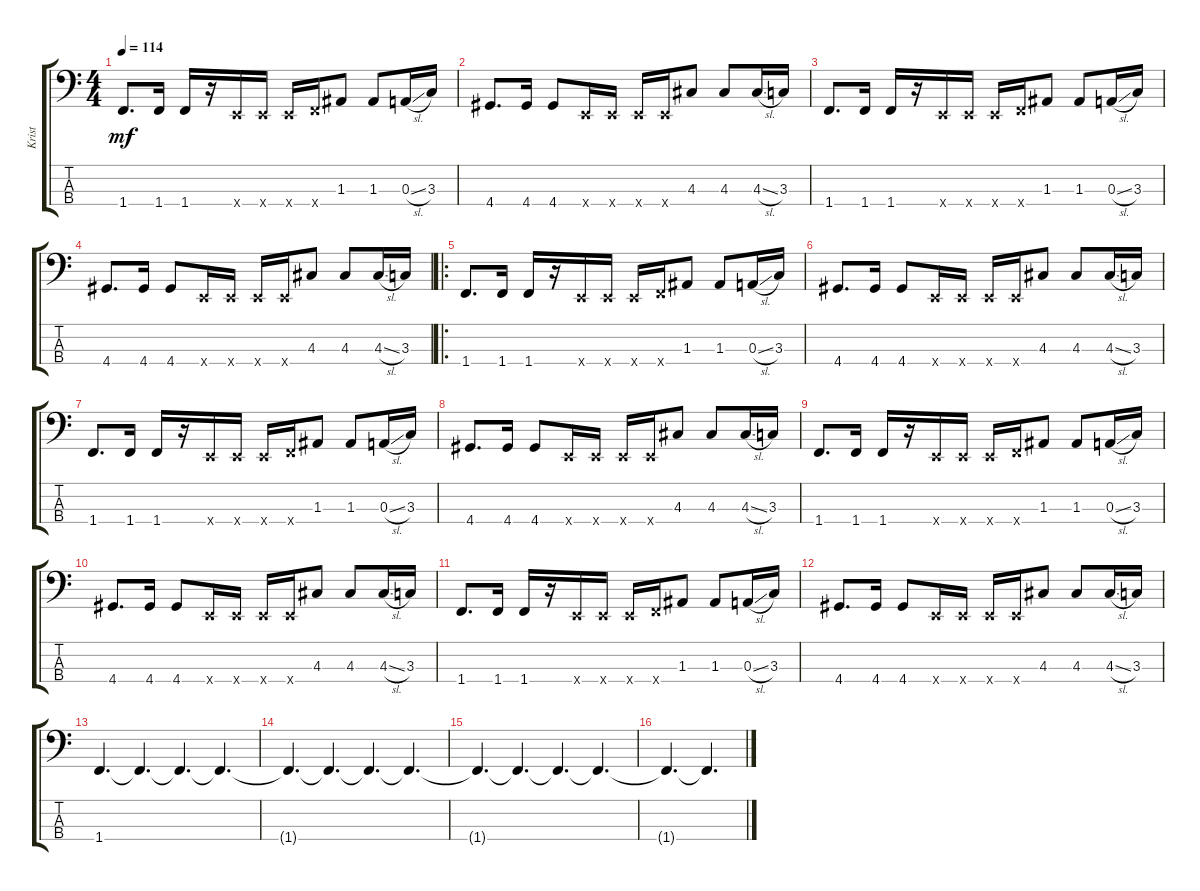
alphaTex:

\track ("Krist" "Krist") {instrument electricbasspick}
\staff {score tabs}
\tuning (G2 D2 A1 E1) {hide}
\ts (4 4)
\tempo 114
\clef f4
\ks c
1.4.8{d dy mf} 1.4.16 1.4.16 r.16 0.4{x}.16 0.4{x}.16 0.4{x}.16 1.4{x}.16 1.3.8 1.3.8 0.3{sl}.16 3.3.16 |
4.4.8{d} 4.4.16 4.4.8 0.4{x}.16 0.4{x}.16 0.4{x}.16 0.4{x}.16 4.3.8 4.3.8 4.3{sl}.16 3.3.16 |
1.4.8{d} 1.4.16 1.4.16 r.16 0.4{x}.16 0.4{x}.16 0.4{x}.16 1.4{x}.16 1.3.8 1.3.8 0.3{sl}.16 3.3.16 |
4.4.8{d} 4.4.16 4.4.8 0.4{x}.16 0.4{x}.16 0.4{x}.16 0.4{x}.16 4.3.8 4.3.8 4.3{sl}.16 3.3.16 |
\ro
1.4.8{d} 1.4.16 1.4.16 r.16 0.4{x}.16 0.4{x}.16 0.4{x}.16 1.4{x}.16 1.3.8 1.3.8 0.3{sl}.16 3.3.16 |
4.4.8{d} 4.4.16 4.4.8 0.4{x}.16 0.4{x}.16 0.4{x}.16 0.4{x}.16 4.3.8 4.3.8 4.3{sl}.16 3.3.16 |
1.4.8{d} 1.4.16 1.4.16 r.16 0.4{x}.16 0.4{x}.16 0.4{x}.16 1.4{x}.16 1.3.8 1.3.8 0.3{sl}.16 3.3.16 |
4.4.8{d} 4.4.16 4.4.8 0.4{x}.16 0.4{x}.16 0.4{x}.16 0.4{x}.16 4.3.8 4.3.8 4.3{sl}.16 3.3.16 |
1.4.8{d} 1.4.16 1.4.16 r.16 0.4{x}.16 0.4{x}.16 0.4{x}.16 1.4{x}.16 1.3.8 1.3.8 0.3{sl}.16 3.3.16 |
4.4.8{d} 4.4.16 4.4.8 0.4{x}.16 0.4{x}.16 0.4{x}.16 0.4{x}.16 4.3.8 4.3.8 4.3{sl}.16 3.3.16 |
1.4.8{d} 1.4.16 1.4.16 r.16 0.4{x}.16 0.4{x}.16 0.4{x}.16 1.4{x}.16 1.3.8 1.3.8 0.3{sl}.16 3.3.16 |
4.4.8{d} 4.4.16 4.4.8 0.4{x}.16 0.4{x}.16 0.4{x}.16 0.4{x}.16 4.3.8 4.3.8 4.3{sl}.16 3.3.16 |
1.4.4{d} 1.4{t}.4{d} 1.4{t}.4{d} 1.4{t}.4{d} |
1.4{t}.4{d} 1.4{t}.4{d} 1.4{t}.4{d} 1.4{t}.4{d} |
1.4{t}.4{d} 1.4{t}.4{d} 1.4{t}.4{d} 1.4{t}.4{d} |
1.4{t}.4{d} 1.4{t}.4{d}
